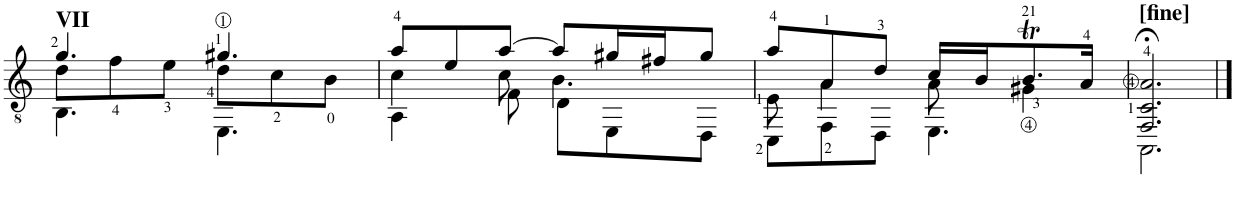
**kern
*part1
*staff1
*I"Chitarra
!!LO:PB:g=z
*clefGv2
*k[]
*M6/8
=154
*^
*	*^
!LO:TX:a:B:t=VII	!	!
4.g/	4.BB\	8d\L
.	.	8f\
.	.	8e\J
4.g#X/	4.EE\	8d\L
.	.	8c\
.	.	8B\J
=155	=155	=155
8a/L	4c\	4AA\
8e/	.	.
[8a/J	8c\	8F\
8a/L]	4.B\	8D\L
16g#X/L	.	8EE\
16f#X/J	.	.
8g#/J	.	8DD\J
=156	=156	=156
8a/L	8E\	8CC\L
8A/	4A\	8FF\
8d/J	.	8DD\J
16c/LL	8A\	4.EE\
16B/J	.	.
8.Bt/	4G#X\	.
16A/Jk	.	.
*	*v	*v
=157	=157
!LO:TX:a:B:t=[fine]	!
2.FF/;< 2.C/;< 2.A/;<	2.AAA\
*v	*v
==
*-
